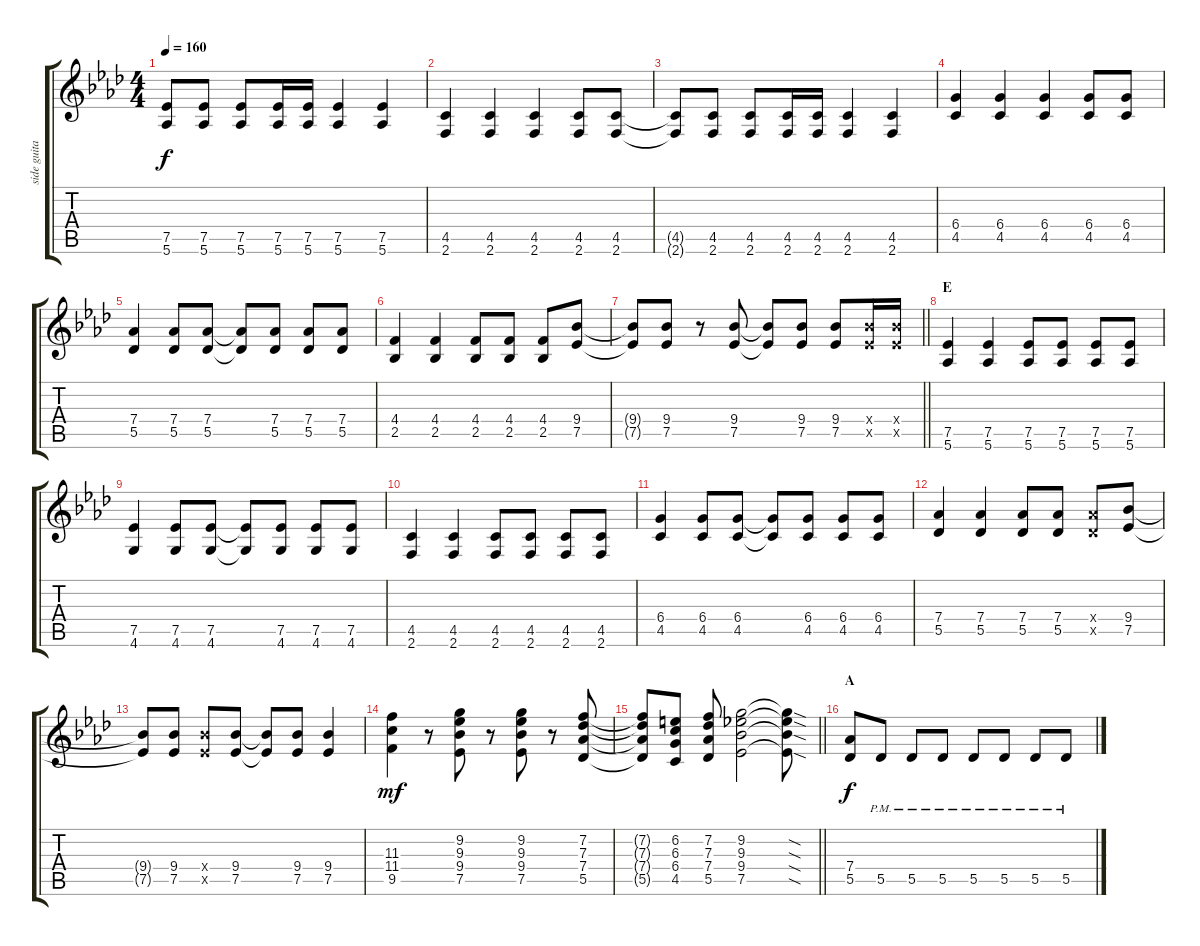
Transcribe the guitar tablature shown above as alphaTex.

\track ("side guitar" "side guita") {instrument distortionguitar}
\staff {score tabs}
\tuning (Eb4 Bb3 Gb3 Db3 Ab2 Eb2) {hide}
\ts (4 4)
\tempo 160
\clef g2
\ks ab
(7.5{t} 5.6{t}).8{dy f} (7.5 5.6).8 (7.5 5.6).8 (7.5 5.6).16 (7.5 5.6).16 (7.5 5.6).4 (7.5 5.6).4 |
(4.5 2.6).4 (4.5 2.6).4 (4.5 2.6).4 (4.5 2.6).8 (4.5 2.6).8 |
(4.5{t} 2.6{t}).8 (4.5 2.6).8 (4.5 2.6).8 (4.5 2.6).16 (4.5 2.6).16 (4.5 2.6).4 (4.5 2.6).4 |
(6.4 4.5).4 (6.4 4.5).4 (6.4 4.5).4 (6.4 4.5).8 (6.4 4.5).8 |
(7.4 5.5).4 (7.4 5.5).8 (7.4 5.5).8 (7.4{t} 5.5{t}).8 (7.4 5.5).8 (7.4 5.5).8 (7.4 5.5).8 |
(4.4 2.5).4 (4.4 2.5).4 (4.4 2.5).8 (4.4 2.5).8 (4.4 2.5).8 (9.4 7.5).8 |
\barLineRight lightlight
(9.4{t} 7.5{t}).8 (9.4 7.5).8 r.8 (9.4 7.5).8 (9.4{t} 7.5{t}).8 (9.4 7.5).8 (9.4 7.5).8 (9.4{x} 7.5{x}).16 (9.4{x} 7.5{x}).16 |
\section ("" "E")
(7.5 5.6).4 (7.5 5.6).4 (7.5 5.6).8 (7.5 5.6).8 (7.5 5.6).8 (7.5 5.6).8 |
(7.5 4.6).4 (7.5 4.6).8 (7.5 4.6).8 (7.5{t} 4.6{t}).8 (7.5 4.6).8 (7.5 4.6).8 (7.5 4.6).8 |
(4.5 2.6).4 (4.5 2.6).4 (4.5 2.6).8 (4.5 2.6).8 (4.5 2.6).8 (4.5 2.6).8 |
(6.4 4.5).4 (6.4 4.5).8 (6.4 4.5).8 (6.4{t} 4.5{t}).8 (6.4 4.5).8 (6.4 4.5).8 (6.4 4.5).8 |
(7.4 5.5).4 (7.4 5.5).4 (7.4 5.5).8 (7.4 5.5).8 (7.4{x} 5.5{x}).8 (9.4 7.5).8 |
(9.4{t} 7.5{t}).8 (9.4 7.5).8 (9.4{x} 7.5{x}).8 (9.4 7.5).8 (9.4{t} 7.5{t}).8 (9.4 7.5).8 (9.4 7.5).4 |
(11.3 11.4 9.5).4{dy mf} r.8 (9.2 9.3 9.4 7.5).8 r.8 (9.2 9.3 9.4 7.5).8 r.8 (7.2 7.3 7.4 5.5).8 |
\barLineRight lightlight
(7.2{t} 7.3{t} 7.4{t} 5.5{t}).8 (6.2 6.3 6.4 4.5).8 (7.2 7.3 7.4 5.5).8 (9.2 9.3 9.4 7.5).2 (9.2{sod t} 9.3{sod t} 9.4{sod t} 7.5{sod t}).8 |
\section ("" "A")
(7.4 5.5).8{dy f} 5.5{pm}.8 5.5{pm}.8 5.5{pm}.8 5.5{pm}.8 5.5{pm}.8 5.5{pm}.8 5.5{pm}.8
